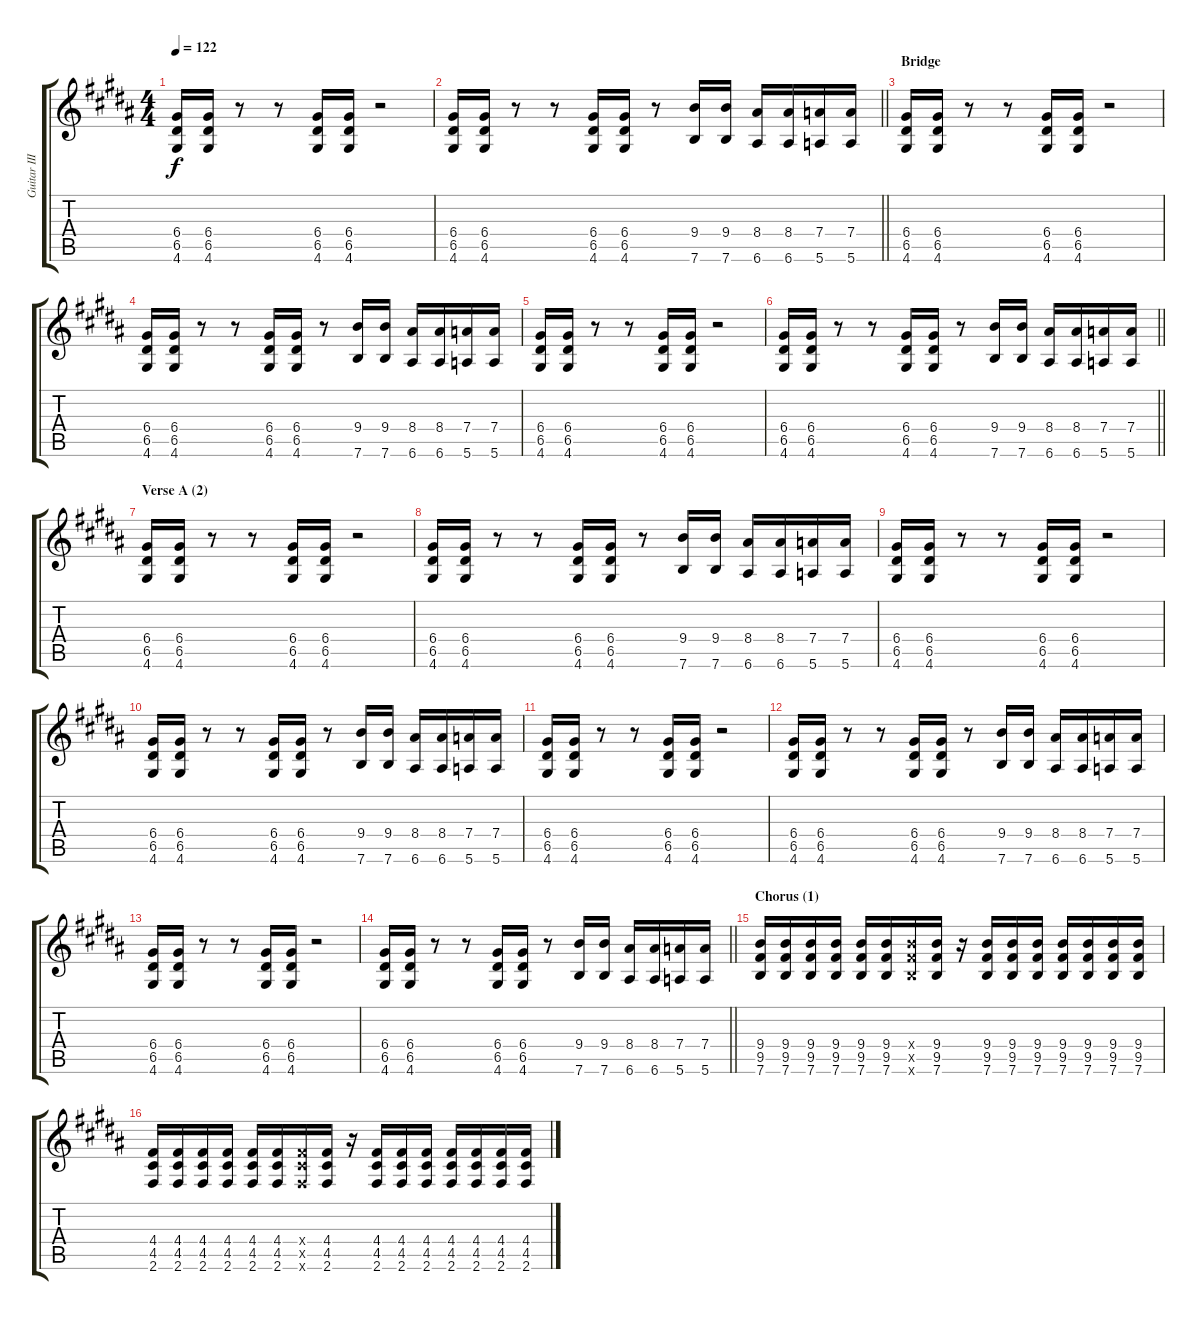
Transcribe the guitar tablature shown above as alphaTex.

\track ("Guitar III" "Guitar III") {instrument distortionguitar}
\staff {score tabs}
\tuning (E4 B3 G3 D3 A2 E2) {hide}
\ts (4 4)
\tempo 122
\clef g2
\ks g#minor
(6.4 6.5 4.6).16{dy f} (6.4 6.5 4.6).16 r.8 r.8 (6.4 6.5 4.6).16 (6.4 6.5 4.6).16 r.2 |
\barLineRight lightlight
(6.4 6.5 4.6).16 (6.4 6.5 4.6).16 r.8 r.8 (6.4 6.5 4.6).16 (6.4 6.5 4.6).16 r.8 (9.4 7.6).16 (9.4 7.6).16 (8.4 6.6).16 (8.4 6.6).16 (7.4 5.6).16 (7.4 5.6).16 |
\section ("" "Bridge")
(6.4 6.5 4.6).16 (6.4 6.5 4.6).16 r.8 r.8 (6.4 6.5 4.6).16 (6.4 6.5 4.6).16 r.2 |
(6.4 6.5 4.6).16 (6.4 6.5 4.6).16 r.8 r.8 (6.4 6.5 4.6).16 (6.4 6.5 4.6).16 r.8 (9.4 7.6).16 (9.4 7.6).16 (8.4 6.6).16 (8.4 6.6).16 (7.4 5.6).16 (7.4 5.6).16 |
(6.4 6.5 4.6).16 (6.4 6.5 4.6).16 r.8 r.8 (6.4 6.5 4.6).16 (6.4 6.5 4.6).16 r.2 |
\barLineRight lightlight
(6.4 6.5 4.6).16 (6.4 6.5 4.6).16 r.8 r.8 (6.4 6.5 4.6).16 (6.4 6.5 4.6).16 r.8 (9.4 7.6).16 (9.4 7.6).16 (8.4 6.6).16 (8.4 6.6).16 (7.4 5.6).16 (7.4 5.6).16 |
\section ("" "Verse A (2)")
(6.4 6.5 4.6).16 (6.4 6.5 4.6).16 r.8 r.8 (6.4 6.5 4.6).16 (6.4 6.5 4.6).16 r.2 |
(6.4 6.5 4.6).16 (6.4 6.5 4.6).16 r.8 r.8 (6.4 6.5 4.6).16 (6.4 6.5 4.6).16 r.8 (9.4 7.6).16 (9.4 7.6).16 (8.4 6.6).16 (8.4 6.6).16 (7.4 5.6).16 (7.4 5.6).16 |
(6.4 6.5 4.6).16 (6.4 6.5 4.6).16 r.8 r.8 (6.4 6.5 4.6).16 (6.4 6.5 4.6).16 r.2 |
(6.4 6.5 4.6).16 (6.4 6.5 4.6).16 r.8 r.8 (6.4 6.5 4.6).16 (6.4 6.5 4.6).16 r.8 (9.4 7.6).16 (9.4 7.6).16 (8.4 6.6).16 (8.4 6.6).16 (7.4 5.6).16 (7.4 5.6).16 |
(6.4 6.5 4.6).16 (6.4 6.5 4.6).16 r.8 r.8 (6.4 6.5 4.6).16 (6.4 6.5 4.6).16 r.2 |
(6.4 6.5 4.6).16 (6.4 6.5 4.6).16 r.8 r.8 (6.4 6.5 4.6).16 (6.4 6.5 4.6).16 r.8 (9.4 7.6).16 (9.4 7.6).16 (8.4 6.6).16 (8.4 6.6).16 (7.4 5.6).16 (7.4 5.6).16 |
(6.4 6.5 4.6).16 (6.4 6.5 4.6).16 r.8 r.8 (6.4 6.5 4.6).16 (6.4 6.5 4.6).16 r.2 |
\barLineRight lightlight
(6.4 6.5 4.6).16 (6.4 6.5 4.6).16 r.8 r.8 (6.4 6.5 4.6).16 (6.4 6.5 4.6).16 r.8 (9.4 7.6).16 (9.4 7.6).16 (8.4 6.6).16 (8.4 6.6).16 (7.4 5.6).16 (7.4 5.6).16 |
\section ("" "Chorus (1)")
(9.4 9.5 7.6).16 (9.4 9.5 7.6).16 (9.4 9.5 7.6).16 (9.4 9.5 7.6).16 (9.4 9.5 7.6).16 (9.4 9.5 7.6).16 (9.4{x} 9.5{x} 7.6{x}).16 (9.4 9.5 7.6).16 r.16 (9.4 9.5 7.6).16 (9.4 9.5 7.6).16 (9.4 9.5 7.6).16 (9.4 9.5 7.6).16 (9.4 9.5 7.6).16 (9.4 9.5 7.6).16 (9.4 9.5 7.6).16 |
(4.4 4.5 2.6).16 (4.4 4.5 2.6).16 (4.4 4.5 2.6).16 (4.4 4.5 2.6).16 (4.4 4.5 2.6).16 (4.4 4.5 2.6).16 (4.4{x} 4.5{x} 2.6{x}).16 (4.4 4.5 2.6).16 r.16 (4.4 4.5 2.6).16 (4.4 4.5 2.6).16 (4.4 4.5 2.6).16 (4.4 4.5 2.6).16 (4.4 4.5 2.6).16 (4.4 4.5 2.6).16 (4.4 4.5 2.6).16
